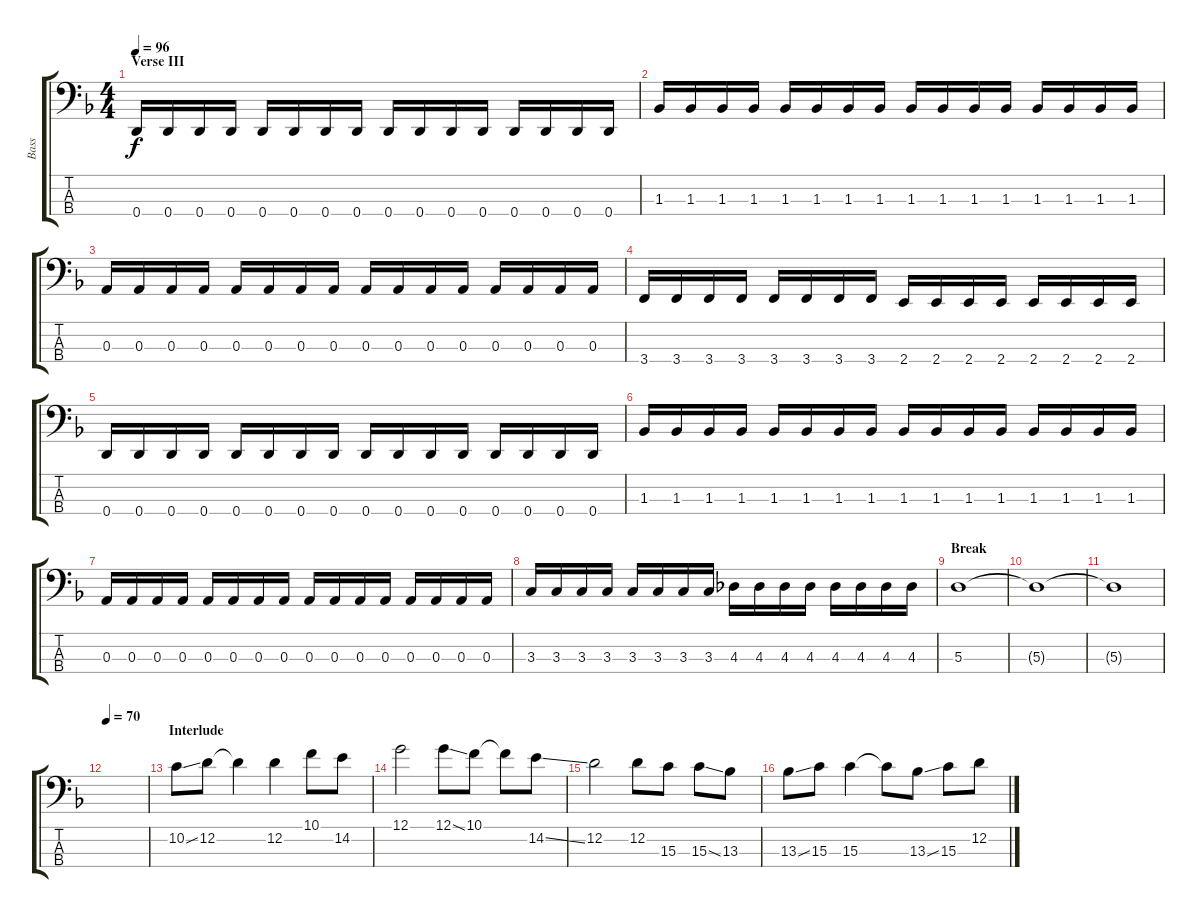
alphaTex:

\track ("Bass" "Bass") {instrument electricbasspick}
\staff {score tabs}
\tuning (G2 D2 A1 D1) {hide}
\ts (4 4)
\section ("" "Verse III")
\tempo 96
\clef f4
\ks dminor
0.4.16{dy f} 0.4.16 0.4.16 0.4.16 0.4.16 0.4.16 0.4.16 0.4.16 0.4.16 0.4.16 0.4.16 0.4.16 0.4.16 0.4.16 0.4.16 0.4.16 |
1.3.16 1.3.16 1.3.16 1.3.16 1.3.16 1.3.16 1.3.16 1.3.16 1.3.16 1.3.16 1.3.16 1.3.16 1.3.16 1.3.16 1.3.16 1.3.16 |
0.3.16 0.3.16 0.3.16 0.3.16 0.3.16 0.3.16 0.3.16 0.3.16 0.3.16 0.3.16 0.3.16 0.3.16 0.3.16 0.3.16 0.3.16 0.3.16 |
3.4.16 3.4.16 3.4.16 3.4.16 3.4.16 3.4.16 3.4.16 3.4.16 2.4.16 2.4.16 2.4.16 2.4.16 2.4.16 2.4.16 2.4.16 2.4.16 |
0.4.16 0.4.16 0.4.16 0.4.16 0.4.16 0.4.16 0.4.16 0.4.16 0.4.16 0.4.16 0.4.16 0.4.16 0.4.16 0.4.16 0.4.16 0.4.16 |
1.3.16 1.3.16 1.3.16 1.3.16 1.3.16 1.3.16 1.3.16 1.3.16 1.3.16 1.3.16 1.3.16 1.3.16 1.3.16 1.3.16 1.3.16 1.3.16 |
0.3.16 0.3.16 0.3.16 0.3.16 0.3.16 0.3.16 0.3.16 0.3.16 0.3.16 0.3.16 0.3.16 0.3.16 0.3.16 0.3.16 0.3.16 0.3.16 |
3.3.16 3.3.16 3.3.16 3.3.16 3.3.16 3.3.16 3.3.16 3.3.16 4.3.16 4.3.16 4.3.16 4.3.16 4.3.16 4.3.16 4.3.16 4.3.16 |
\section ("" "Break")
5.3.1{volume 0} |
5.3{t}.1 |
5.3{t}.1 |
\tempo 70
|
\section ("" "Interlude")
10.2{ss}.8 12.2.8 12.2{t}.4 12.2.4 10.1.8 14.2.8 |
12.1.2 12.1{ss}.8 10.1.8 10.1{t}.8 14.2{ss}.8 |
12.2.2 12.2.8 15.3.8 15.3{ss}.8 13.3.8 |
13.3{ss}.8 15.3.8 15.3.4 15.3{t}.8 13.3{ss}.8 15.3.8 12.2.8
